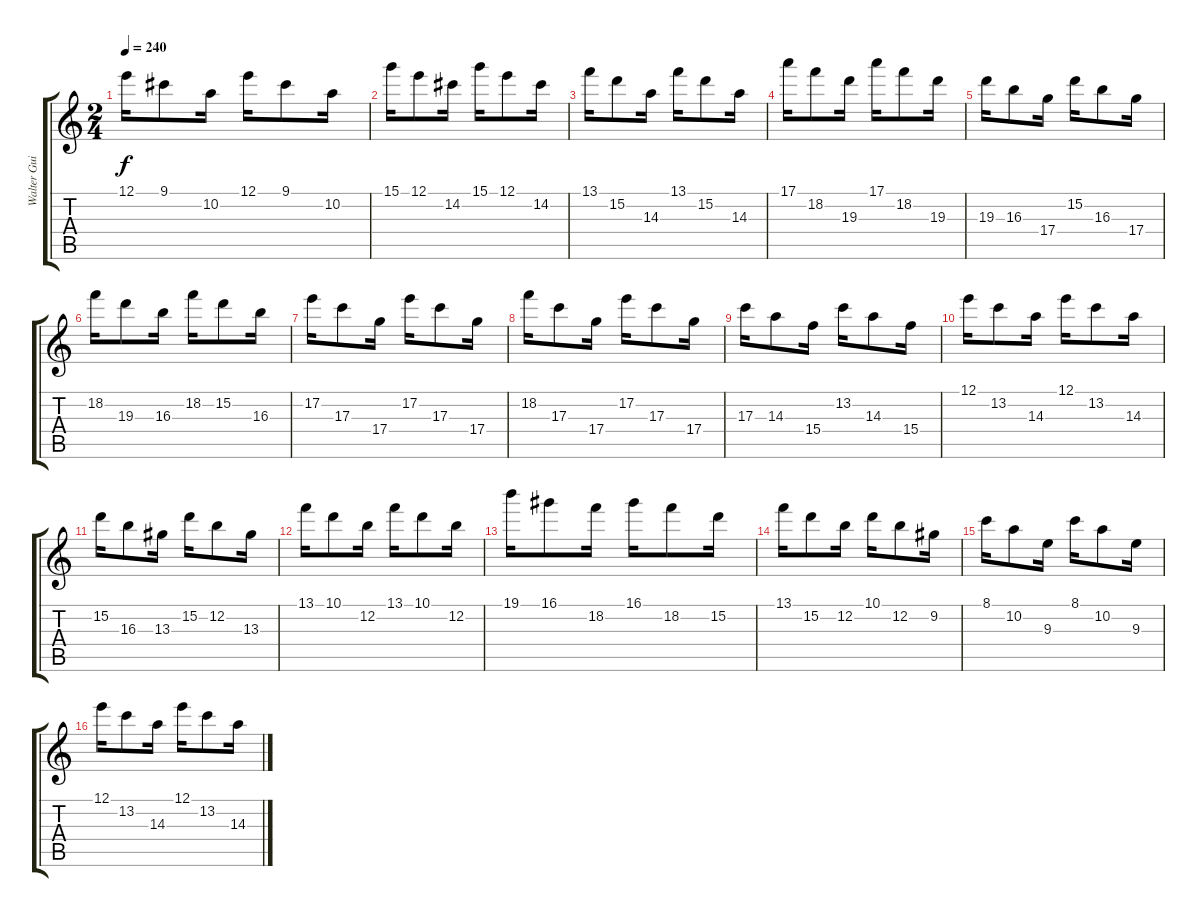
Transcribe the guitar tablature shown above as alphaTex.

\track ("Walter Guiardino" "Walter Gui") {instrument distortionguitar}
\staff {score tabs}
\tuning (E4 B3 G3 D3 A2 E2) {hide}
\ts (2 4)
\tempo 240
\clef g2
\ks c
12.1.16{dy f} 9.1.8 10.2.16 12.1.16 9.1.8 10.2.16 |
15.1.16 12.1.8 14.2.16 15.1.16 12.1.8 14.2.16 |
13.1.16 15.2.8 14.3.16 13.1.16 15.2.8 14.3.16 |
17.1.16 18.2.8 19.3.16 17.1.16 18.2.8 19.3.16 |
19.3.16 16.3.8 17.4.16 15.2.16 16.3.8 17.4.16 |
18.2.16 19.3.8 16.3.16 18.2.16 15.2.8 16.3.16 |
17.2.16 17.3.8 17.4.16 17.2.16 17.3.8 17.4.16 |
18.2.16 17.3.8 17.4.16 17.2.16 17.3.8 17.4.16 |
17.3.16 14.3.8 15.4.16 13.2.16 14.3.8 15.4.16 |
12.1.16 13.2.8 14.3.16 12.1.16 13.2.8 14.3.16 |
15.2.16 16.3.8 13.3.16 15.2.16 12.2.8 13.3.16 |
13.1.16 10.1.8 12.2.16 13.1.16 10.1.8 12.2.16 |
19.1.16 16.1.8 18.2.16 16.1.16 18.2.8 15.2.16 |
13.1.16 15.2.8 12.2.16 10.1.16 12.2.8 9.2.16 |
8.1.16 10.2.8 9.3.16 8.1.16 10.2.8 9.3.16 |
12.1.16 13.2.8 14.3.16 12.1.16 13.2.8 14.3.16
